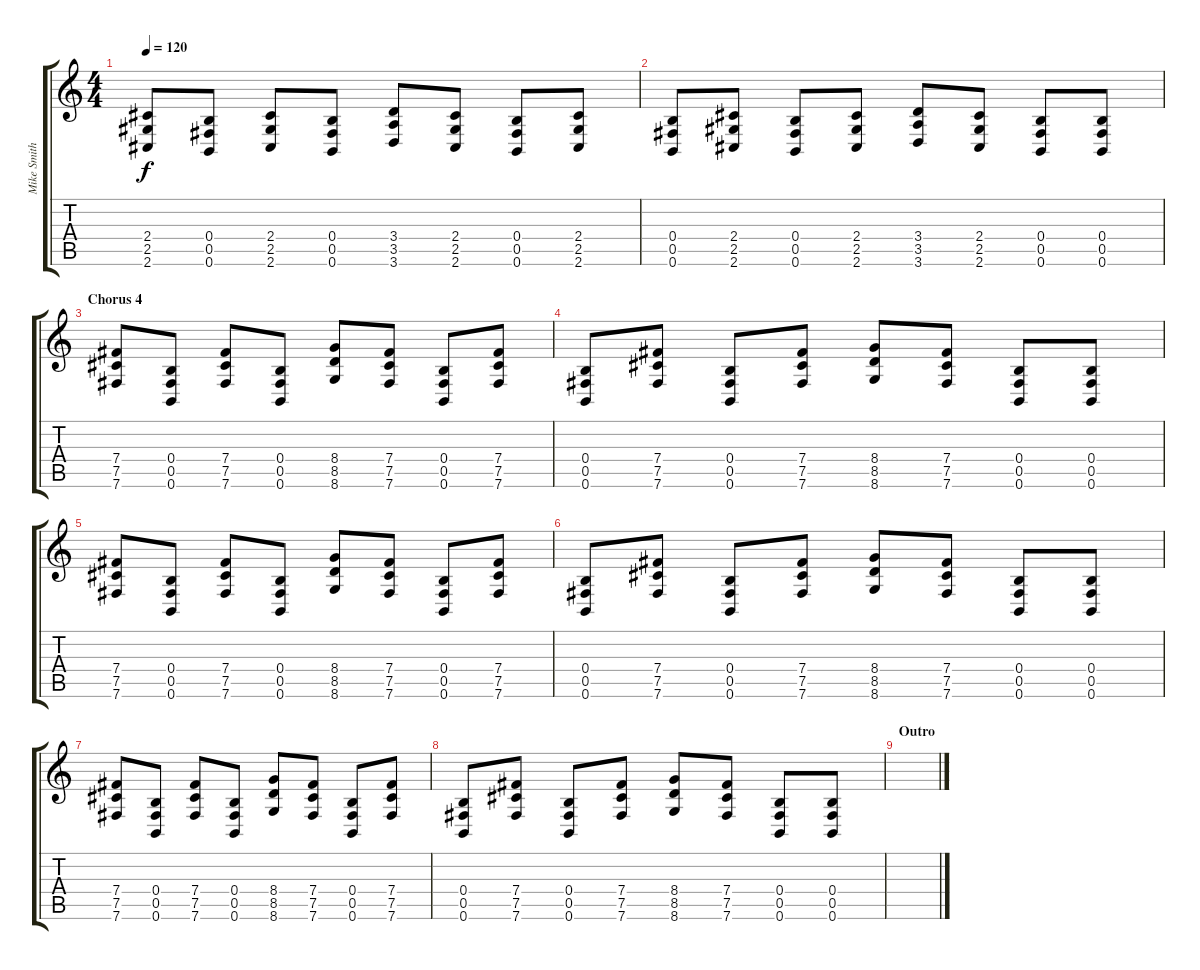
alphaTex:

\track ("Mike Smith (Guitar)" "Mike Smith") {instrument distortionguitar}
\staff {score tabs}
\tuning (Db4 Ab3 E3 B2 Gb2 B1) {hide}
\ts (4 4)
\tempo 120
\clef g2
\ks c
(2.4 2.5 2.6).8{dy f} (0.4 0.5 0.6).8 (2.4 2.5 2.6).8 (0.4 0.5 0.6).8 (3.4 3.5 3.6).8 (2.4 2.5 2.6).8 (0.4 0.5 0.6).8 (2.4 2.5 2.6).8 |
(0.4 0.5 0.6).8 (2.4 2.5 2.6).8 (0.4 0.5 0.6).8 (2.4 2.5 2.6).8 (3.4 3.5 3.6).8 (2.4 2.5 2.6).8 (0.4 0.5 0.6).8 (0.4 0.5 0.6).8 |
\section ("" "Chorus 4")
(7.4 7.5 7.6).8 (0.4 0.5 0.6).8 (7.4 7.5 7.6).8 (0.4 0.5 0.6).8 (8.4 8.5 8.6).8 (7.4 7.5 7.6).8 (0.4 0.5 0.6).8 (7.4 7.5 7.6).8 |
(0.4 0.5 0.6).8 (7.4 7.5 7.6).8 (0.4 0.5 0.6).8 (7.4 7.5 7.6).8 (8.4 8.5 8.6).8 (7.4 7.5 7.6).8 (0.4 0.5 0.6).8 (0.4 0.5 0.6).8 |
(7.4 7.5 7.6).8 (0.4 0.5 0.6).8 (7.4 7.5 7.6).8 (0.4 0.5 0.6).8 (8.4 8.5 8.6).8 (7.4 7.5 7.6).8 (0.4 0.5 0.6).8 (7.4 7.5 7.6).8 |
(0.4 0.5 0.6).8 (7.4 7.5 7.6).8 (0.4 0.5 0.6).8 (7.4 7.5 7.6).8 (8.4 8.5 8.6).8 (7.4 7.5 7.6).8 (0.4 0.5 0.6).8 (0.4 0.5 0.6).8 |
(7.4 7.5 7.6).8 (0.4 0.5 0.6).8 (7.4 7.5 7.6).8 (0.4 0.5 0.6).8 (8.4 8.5 8.6).8 (7.4 7.5 7.6).8 (0.4 0.5 0.6).8 (7.4 7.5 7.6).8 |
(0.4 0.5 0.6).8 (7.4 7.5 7.6).8 (0.4 0.5 0.6).8 (7.4 7.5 7.6).8 (8.4 8.5 8.6).8 (7.4 7.5 7.6).8 (0.4 0.5 0.6).8 (0.4 0.5 0.6).8 |
\section ("" "Outro")
